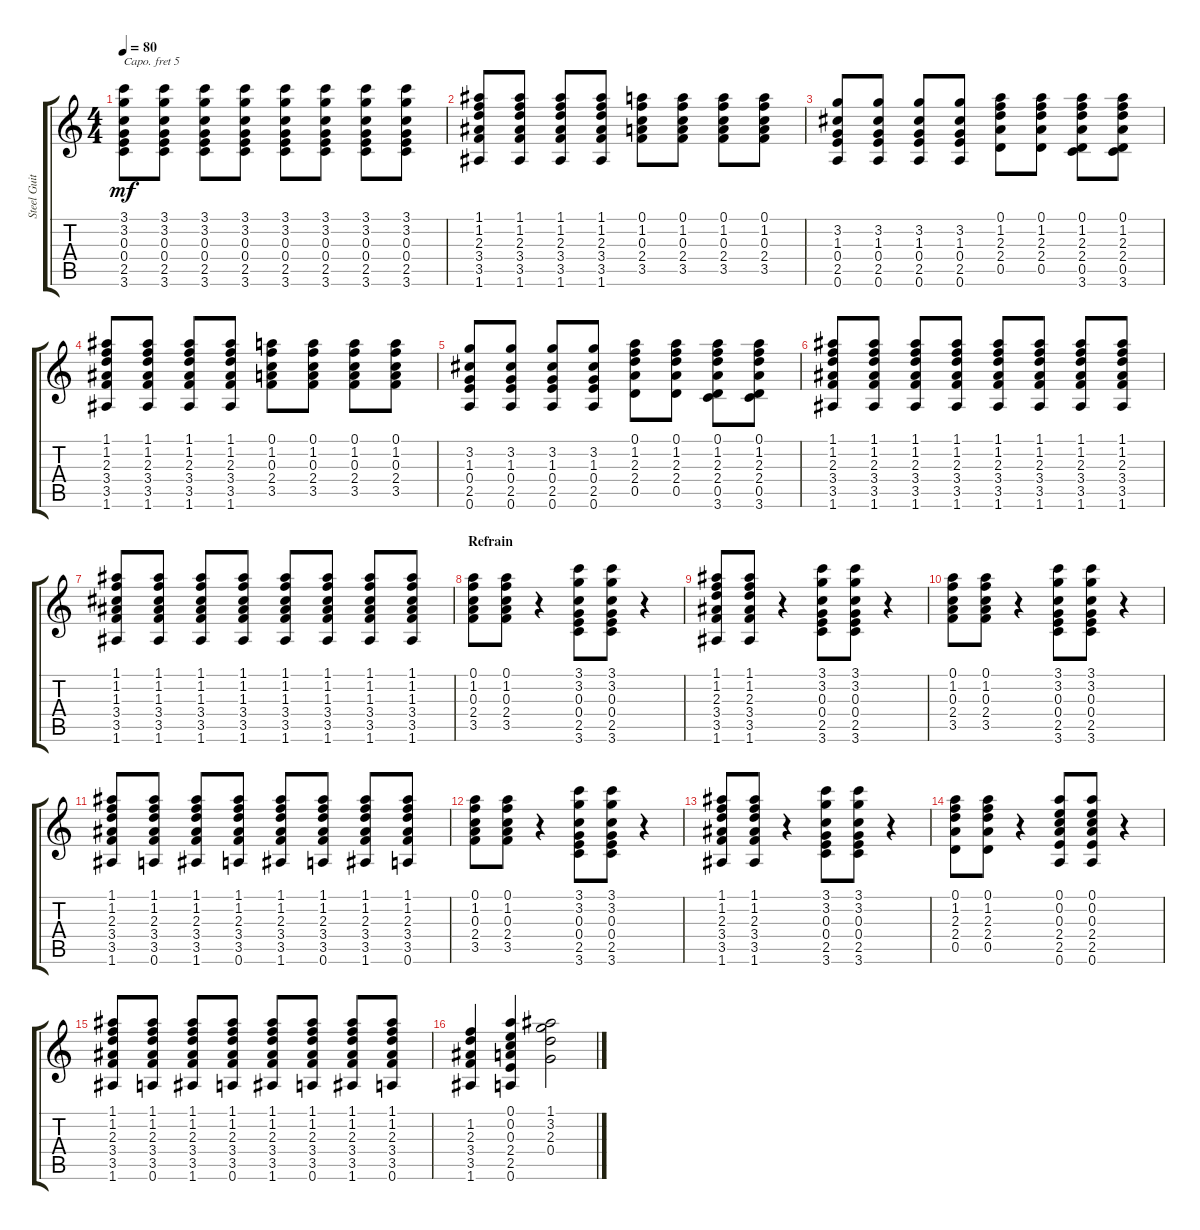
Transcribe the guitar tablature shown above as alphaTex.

\track ("Steel Guitar" "Steel Guit") {instrument acousticguitarsteel}
\staff {score tabs}
\capo 5
\tuning (E4 B3 G3 D3 A2 E2) {hide}
\ts (4 4)
\tempo 80
\clef g2
\ks c
(3.1 3.2 0.3 0.4 2.5 3.6).8{dy mf} (3.1 3.2 0.3 0.4 2.5 3.6).8 (3.1 3.2 0.3 0.4 2.5 3.6).8 (3.1 3.2 0.3 0.4 2.5 3.6).8 (3.1 3.2 0.3 0.4 2.5 3.6).8 (3.1 3.2 0.3 0.4 2.5 3.6).8 (3.1 3.2 0.3 0.4 2.5 3.6).8 (3.1 3.2 0.3 0.4 2.5 3.6).8 |
(1.1 1.2 2.3 3.4 3.5 1.6).8 (1.1 1.2 2.3 3.4 3.5 1.6).8 (1.1 1.2 2.3 3.4 3.5 1.6).8 (1.1 1.2 2.3 3.4 3.5 1.6).8 (0.1 1.2 0.3 2.4 3.5).8 (0.1 1.2 0.3 2.4 3.5).8 (0.1 1.2 0.3 2.4 3.5).8 (0.1 1.2 0.3 2.4 3.5).8 |
(3.2 1.3 0.4 2.5 0.6).8 (3.2 1.3 0.4 2.5 0.6).8 (3.2 1.3 0.4 2.5 0.6).8 (3.2 1.3 0.4 2.5 0.6).8 (0.1 1.2 2.3 2.4 0.5).8 (0.1 1.2 2.3 2.4 0.5).8 (0.1 1.2 2.3 2.4 0.5 3.6).8 (0.1 1.2 2.3 2.4 0.5 3.6).8 |
(1.1 1.2 2.3 3.4 3.5 1.6).8 (1.1 1.2 2.3 3.4 3.5 1.6).8 (1.1 1.2 2.3 3.4 3.5 1.6).8 (1.1 1.2 2.3 3.4 3.5 1.6).8 (0.1 1.2 0.3 2.4 3.5).8 (0.1 1.2 0.3 2.4 3.5).8 (0.1 1.2 0.3 2.4 3.5).8 (0.1 1.2 0.3 2.4 3.5).8 |
(3.2 1.3 0.4 2.5 0.6).8 (3.2 1.3 0.4 2.5 0.6).8 (3.2 1.3 0.4 2.5 0.6).8 (3.2 1.3 0.4 2.5 0.6).8 (0.1 1.2 2.3 2.4 0.5).8 (0.1 1.2 2.3 2.4 0.5).8 (0.1 1.2 2.3 2.4 0.5 3.6).8 (0.1 1.2 2.3 2.4 0.5 3.6).8 |
(1.1 1.2 2.3 3.4 3.5 1.6).8 (1.1 1.2 2.3 3.4 3.5 1.6).8 (1.1 1.2 2.3 3.4 3.5 1.6).8 (1.1 1.2 2.3 3.4 3.5 1.6).8 (1.1 1.2 2.3 3.4 3.5 1.6).8 (1.1 1.2 2.3 3.4 3.5 1.6).8 (1.1 1.2 2.3 3.4 3.5 1.6).8 (1.1 1.2 2.3 3.4 3.5 1.6).8 |
(1.1 1.2 1.3 3.4 3.5 1.6).8 (1.1 1.2 1.3 3.4 3.5 1.6).8 (1.1 1.2 1.3 3.4 3.5 1.6).8 (1.1 1.2 1.3 3.4 3.5 1.6).8 (1.1 1.2 1.3 3.4 3.5 1.6).8 (1.1 1.2 1.3 3.4 3.5 1.6).8 (1.1 1.2 1.3 3.4 3.5 1.6).8 (1.1 1.2 1.3 3.4 3.5 1.6).8 |
\section ("" "Refrain")
(0.1 1.2 0.3 2.4 3.5).8 (0.1 1.2 0.3 2.4 3.5).8 r.4 (3.1 3.2 0.3 0.4 2.5 3.6).8 (3.1 3.2 0.3 0.4 2.5 3.6).8 r.4 |
(1.1 1.2 2.3 3.4 3.5 1.6).8 (1.1 1.2 2.3 3.4 3.5 1.6).8 r.4 (3.1 3.2 0.3 0.4 2.5 3.6).8 (3.1 3.2 0.3 0.4 2.5 3.6).8 r.4 |
(0.1 1.2 0.3 2.4 3.5).8 (0.1 1.2 0.3 2.4 3.5).8 r.4 (3.1 3.2 0.3 0.4 2.5 3.6).8 (3.1 3.2 0.3 0.4 2.5 3.6).8 r.4 |
(1.1 1.2 2.3 3.4 3.5 1.6).8 (1.1 1.2 2.3 3.4 3.5 0.6).8 (1.1 1.2 2.3 3.4 3.5 1.6).8 (1.1 1.2 2.3 3.4 3.5 0.6).8 (1.1 1.2 2.3 3.4 3.5 1.6).8 (1.1 1.2 2.3 3.4 3.5 0.6).8 (1.1 1.2 2.3 3.4 3.5 1.6).8 (1.1 1.2 2.3 3.4 3.5 0.6).8 |
(0.1 1.2 0.3 2.4 3.5).8 (0.1 1.2 0.3 2.4 3.5).8 r.4 (3.1 3.2 0.3 0.4 2.5 3.6).8 (3.1 3.2 0.3 0.4 2.5 3.6).8 r.4 |
(1.1 1.2 2.3 3.4 3.5 1.6).8 (1.1 1.2 2.3 3.4 3.5 1.6).8 r.4 (3.1 3.2 0.3 0.4 2.5 3.6).8 (3.1 3.2 0.3 0.4 2.5 3.6).8 r.4 |
(0.1 1.2 2.3 2.4 0.5).8 (0.1 1.2 2.3 2.4 0.5).8 r.4 (0.1 0.2 0.3 2.4 2.5 0.6).8 (0.1 0.2 0.3 2.4 2.5 0.6).8 r.4 |
(1.1 1.2 2.3 3.4 3.5 1.6).8 (1.1 1.2 2.3 3.4 3.5 0.6).8 (1.1 1.2 2.3 3.4 3.5 1.6).8 (1.1 1.2 2.3 3.4 3.5 0.6).8 (1.1 1.2 2.3 3.4 3.5 1.6).8 (1.1 1.2 2.3 3.4 3.5 0.6).8 (1.1 1.2 2.3 3.4 3.5 1.6).8 (1.1 1.2 2.3 3.4 3.5 0.6).8 |
(1.2 2.3 3.4 3.5 1.6).4 (0.1 0.2 0.3 2.4 2.5 0.6).4 (1.1 3.2 2.3 0.4).2
